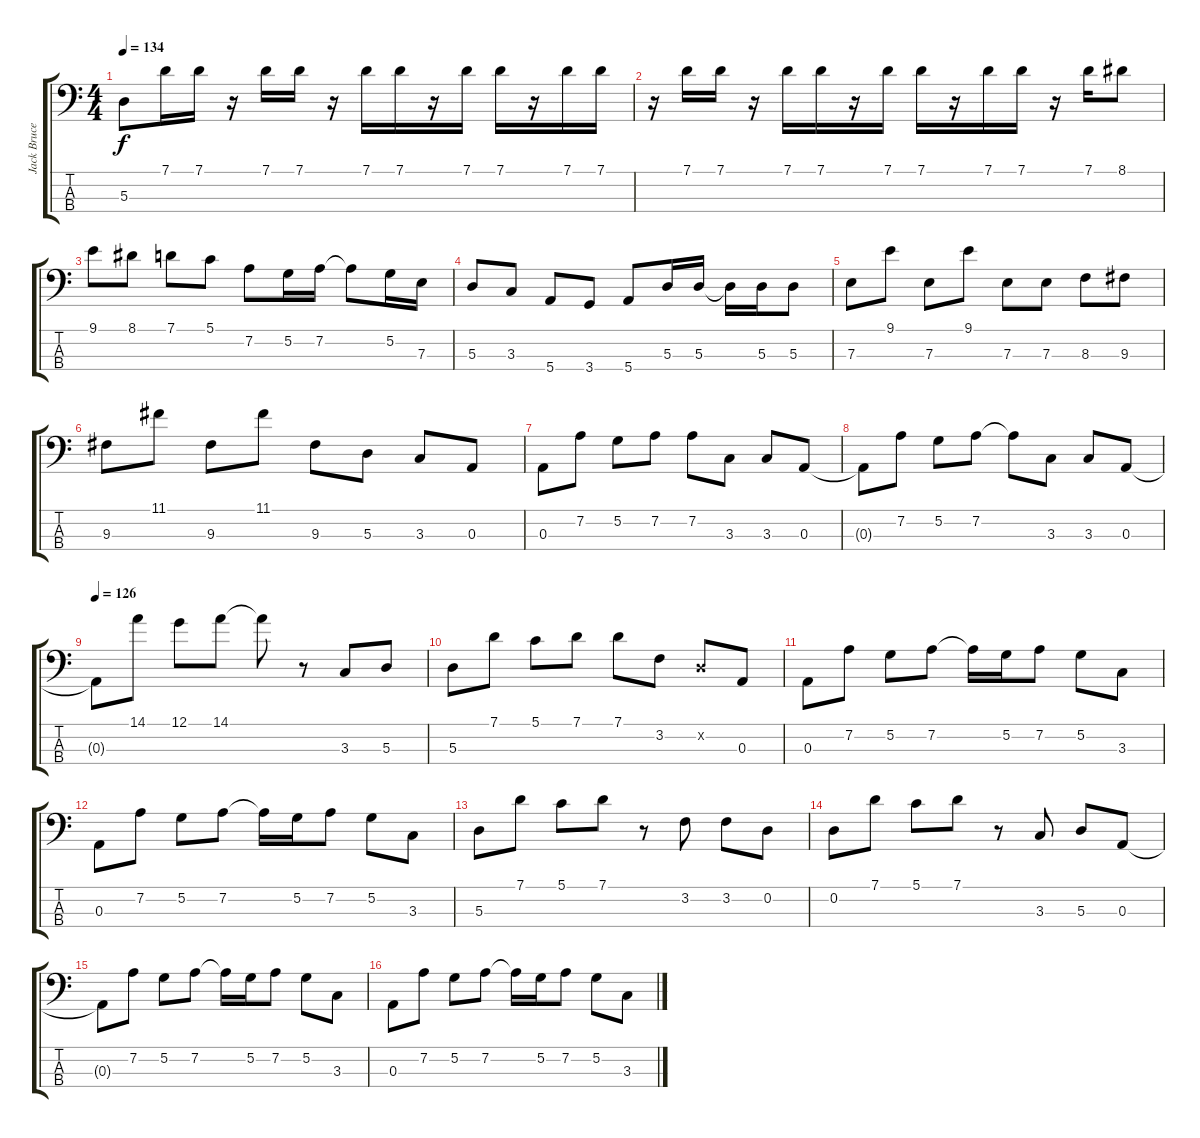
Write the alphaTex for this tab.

\track ("Jack Bruce" "Jack Bruce") {instrument electricbassfinger}
\staff {score tabs}
\tuning (G2 D2 A1 E1) {hide}
\ts (4 4)
\tempo 134
\clef f4
\ks c
5.3.8{dy f} 7.1.16 7.1.16 r.16 7.1.16 7.1.16 r.16 7.1.16 7.1.16 r.16 7.1.16 7.1.16 r.16 7.1.16 7.1.16 |
r.16 7.1.16 7.1.16 r.16 7.1.16 7.1.16 r.16 7.1.16 7.1.16 r.16 7.1.16 7.1.16 r.16 7.1.16 8.1.8 |
9.1.8 8.1.8 7.1.8 5.1.8 7.2.8 5.2.16 7.2.16 7.2{t}.8 5.2.16 7.3.16 |
5.3.8 3.3.8 5.4.8 3.4.8 5.4.8 5.3.16 5.3.16 5.3{t}.16 5.3.16 5.3.8 |
7.3.8 9.1.8 7.3.8 9.1.8 7.3.8 7.3.8 8.3.8 9.3.8 |
9.3.8 11.1.8 9.3.8 11.1.8 9.3.8 5.3.8 3.3.8 0.3.8 |
0.3.8 7.2.8 5.2.8 7.2.8 7.2.8 3.3.8 3.3.8 0.3.8 |
0.3{t}.8 7.2.8 5.2.8 7.2.8 7.2{t}.8 3.3.8 3.3.8 0.3.8 |
\tempo 126
0.3{t}.8 14.1.8 12.1.8 14.1.8 14.1{t}.8 r.8 3.3.8 5.3.8 |
5.3.8 7.1.8 5.1.8 7.1.8 7.1.8 3.2.8 0.2{x}.8 0.3.8 |
0.3.8 7.2.8 5.2.8 7.2.8 7.2{t}.16 5.2.16 7.2.8 5.2.8 3.3.8 |
0.3.8 7.2.8 5.2.8 7.2.8 7.2{t}.16 5.2.16 7.2.8 5.2.8 3.3.8 |
5.3.8 7.1.8 5.1.8 7.1.8 r.8 3.2.8 3.2.8 0.2.8 |
0.2.8 7.1.8 5.1.8 7.1.8 r.8 3.3.8 5.3.8 0.3.8 |
0.3{t}.8 7.2.8 5.2.8 7.2.8 7.2{t}.16 5.2.16 7.2.8 5.2.8 3.3.8 |
0.3.8 7.2.8 5.2.8 7.2.8 7.2{t}.16 5.2.16 7.2.8 5.2.8 3.3.8
